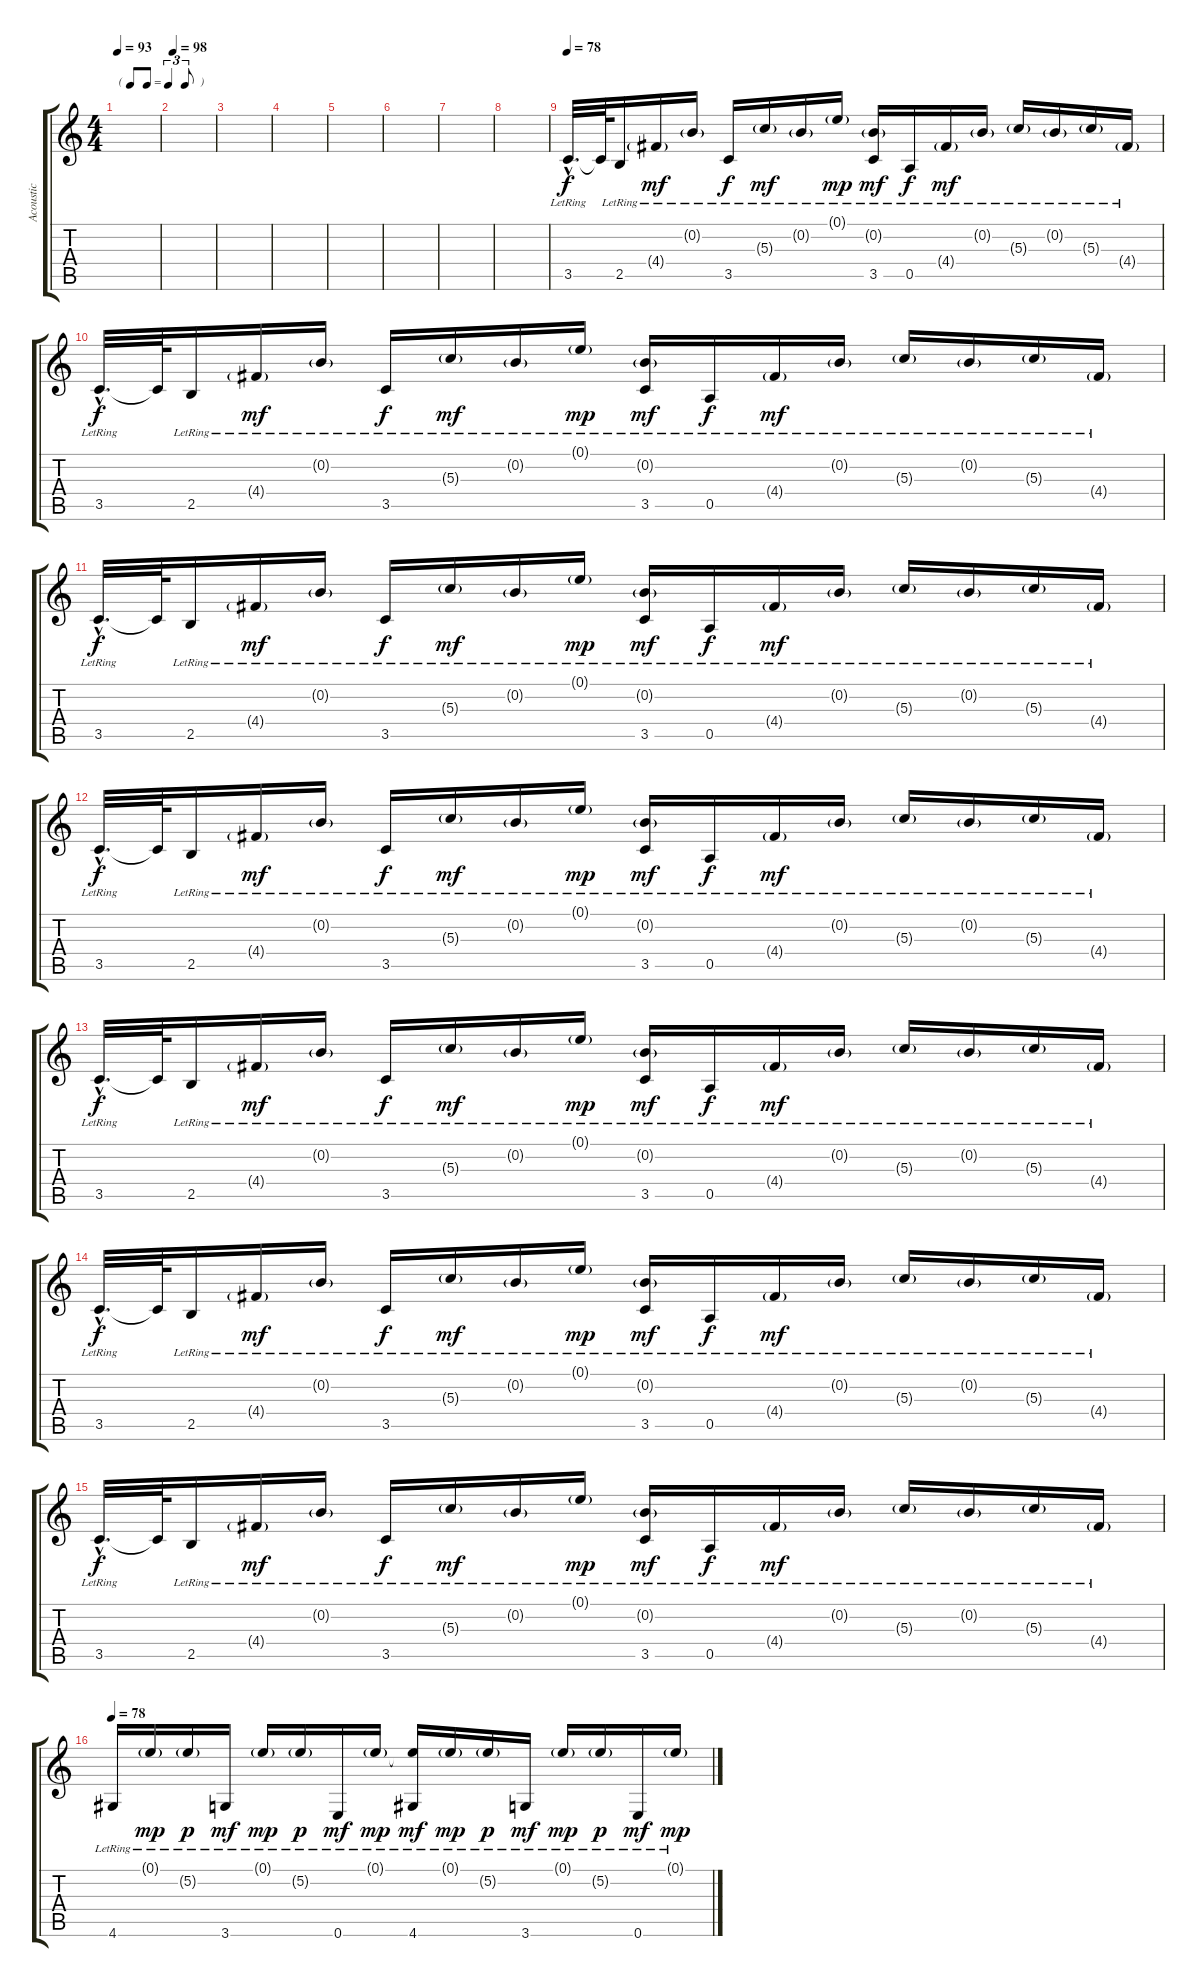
\track ("Acoustic" "Acoustic") {instrument acousticguitarsteel}
\staff {score tabs}
\tuning (E4 B3 G3 D3 A2 E2) {hide}
\ts (4 4)
\tf triplet8th
\tempo 93
\clef g2
\ks c
|
\tempo 98
|
|
|
|
|
|
|
\tempo 78
3.5{hac lr}.32{d dy f volume 11} 3.5{t}.64 2.5{lr}.16 4.4{g lr}.16{dy mf} 0.2{g lr}.16 3.5{lr}.16{dy f} 5.3{g lr}.16{dy mf} 0.2{g lr}.16 0.1{g lr}.16{dy mp} (0.2{g lr} 3.5).16{dy mf} 0.5{lr}.16{dy f} 4.4{g lr}.16{dy mf} 0.2{g lr}.16 5.3{g lr}.16 0.2{g lr}.16 5.3{g lr}.16 4.4{g lr}.16 |
3.5{hac lr}.32{d dy f} 3.5{t}.64 2.5{lr}.16 4.4{g lr}.16{dy mf} 0.2{g lr}.16 3.5{lr}.16{dy f} 5.3{g lr}.16{dy mf} 0.2{g lr}.16 0.1{g lr}.16{dy mp} (0.2{g lr} 3.5).16{dy mf} 0.5{lr}.16{dy f} 4.4{g lr}.16{dy mf} 0.2{g lr}.16 5.3{g lr}.16 0.2{g lr}.16 5.3{g lr}.16 4.4{g lr}.16 |
3.5{hac lr}.32{d dy f} 3.5{t}.64 2.5{lr}.16 4.4{g lr}.16{dy mf} 0.2{g lr}.16 3.5{lr}.16{dy f} 5.3{g lr}.16{dy mf} 0.2{g lr}.16 0.1{g lr}.16{dy mp} (0.2{g lr} 3.5).16{dy mf} 0.5{lr}.16{dy f} 4.4{g lr}.16{dy mf} 0.2{g lr}.16 5.3{g lr}.16 0.2{g lr}.16 5.3{g lr}.16 4.4{g lr}.16 |
3.5{hac lr}.32{d dy f} 3.5{t}.64 2.5{lr}.16 4.4{g lr}.16{dy mf} 0.2{g lr}.16 3.5{lr}.16{dy f} 5.3{g lr}.16{dy mf} 0.2{g lr}.16 0.1{g lr}.16{dy mp} (0.2{g lr} 3.5).16{dy mf} 0.5{lr}.16{dy f} 4.4{g lr}.16{dy mf} 0.2{g lr}.16 5.3{g lr}.16 0.2{g lr}.16 5.3{g lr}.16 4.4{g lr}.16 |
3.5{hac lr}.32{d dy f} 3.5{t}.64 2.5{lr}.16 4.4{g lr}.16{dy mf} 0.2{g lr}.16 3.5{lr}.16{dy f} 5.3{g lr}.16{dy mf} 0.2{g lr}.16 0.1{g lr}.16{dy mp} (0.2{g lr} 3.5).16{dy mf} 0.5{lr}.16{dy f} 4.4{g lr}.16{dy mf} 0.2{g lr}.16 5.3{g lr}.16 0.2{g lr}.16 5.3{g lr}.16 4.4{g lr}.16 |
3.5{hac lr}.32{d dy f} 3.5{t}.64 2.5{lr}.16 4.4{g lr}.16{dy mf} 0.2{g lr}.16 3.5{lr}.16{dy f} 5.3{g lr}.16{dy mf} 0.2{g lr}.16 0.1{g lr}.16{dy mp} (0.2{g lr} 3.5).16{dy mf} 0.5{lr}.16{dy f} 4.4{g lr}.16{dy mf} 0.2{g lr}.16 5.3{g lr}.16 0.2{g lr}.16 5.3{g lr}.16 4.4{g lr}.16 |
3.5{hac lr}.32{d dy f} 3.5{t}.64 2.5{lr}.16 4.4{g lr}.16{dy mf} 0.2{g lr}.16 3.5{lr}.16{dy f} 5.3{g lr}.16{dy mf} 0.2{g lr}.16 0.1{g lr}.16{dy mp} (0.2{g lr} 3.5).16{dy mf} 0.5{lr}.16{dy f} 4.4{g lr}.16{dy mf} 0.2{g lr}.16 5.3{g lr}.16 0.2{g lr}.16 5.3{g lr}.16 4.4{g lr}.16 |
\tempo 78
4.6{lr}.16 0.1{g lr}.16{dy mp} 5.2{g lr}.16{dy p} 3.6{lr}.16{dy mf} 0.1{g lr}.16{dy mp} 5.2{g lr}.16{dy p} 0.6{lr}.16{dy mf} 0.1{g lr}.16{dy mp} (0.1{t} 4.6{lr}).16{dy mf} 0.1{g lr}.16{dy mp} 5.2{g lr}.16{dy p} 3.6{lr}.16{dy mf} 0.1{g lr}.16{dy mp} 5.2{g lr}.16{dy p} 0.6{lr}.16{dy mf} 0.1{g lr}.16{dy mp}
